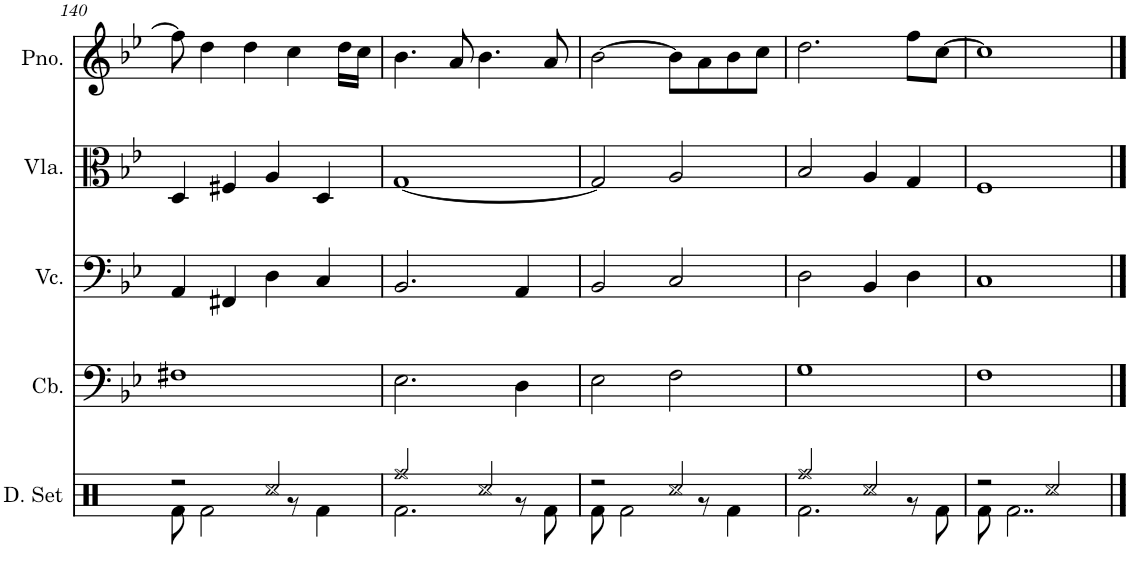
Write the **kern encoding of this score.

**kern	**kern	**kern	**kern	**kern
*part5	*part4	*part3	*part2	*part1
*staff5	*staff4	*staff3	*staff2	*staff1
*I"Drumset	*I"Contrabass	*I"Violoncello	*I"Viola	*I"Piano
*I'D. Set	*I'Cb.	*I'Vc.	*I'Vla.	*I'Pno.
!!LO:PB:g=z
*clefX	*clefF4	*clefF4	*clefC3	*clefG2
*	*Trd7c12	*	*	*
*k[]	*k[b-e-]	*k[b-e-]	*k[b-e-]	*k[b-e-]
*M4/4	*M4/4	*M4/4	*M4/4	*M4/4
=140	=140	=140	=140	=140
*^	*	*	*	*
2r	8Rf\	1F#X	4AA/	4D/	8ff#\]
.	2Rf\	.	.	.	4dd\
.	.	.	4FF#X/	4F#X/	.
.	.	.	.	.	4dd\
2Rcc/	.	.	4D\	4A/	.
.	8r	.	.	.	4cc\
.	4Rf\	.	4C/	4D/	.
.	.	.	.	.	16dd\LL
.	.	.	.	.	16cc\JJ
=141	=141	=141	=141	=141	=141
2Rff/	2.Rf\	2.E-\	2.BB-/	[1G	4.b-\
.	.	.	.	.	8a/
2Rcc/	.	.	.	.	4.b-\
.	8r	4D\	4AA/	.	.
.	8Rf\	.	.	.	8a/
=142	=142	=142	=142	=142	=142
2r	8Rf\	2E-\	2BB-/	2G/]	[2b-\
.	2Rf\	.	.	.	.
2Rcc/	.	2F\	2C/	2A/	8b-\L]
.	8r	.	.	.	8a\
.	4Rf\	.	.	.	8b-\
.	.	.	.	.	8cc\J
=143	=143	=143	=143	=143	=143
2Rff/	2.Rf\	1G	2D\	2B-/	2.dd\
2Rcc/	.	.	4BB-/	4A/	.
.	8r	.	4D\	4G/	8ff\L
.	8Rf\	.	.	.	[8cc\J
=144	=144	=144	=144	=144	=144
2r	8Rf\	1F	1C	1F	1cc]
.	2..Rf\	.	.	.	.
2Rcc/	.	.	.	.	.
*v	*v	*	*	*	*
==	==	==	==	==
*-	*-	*-	*-	*-
